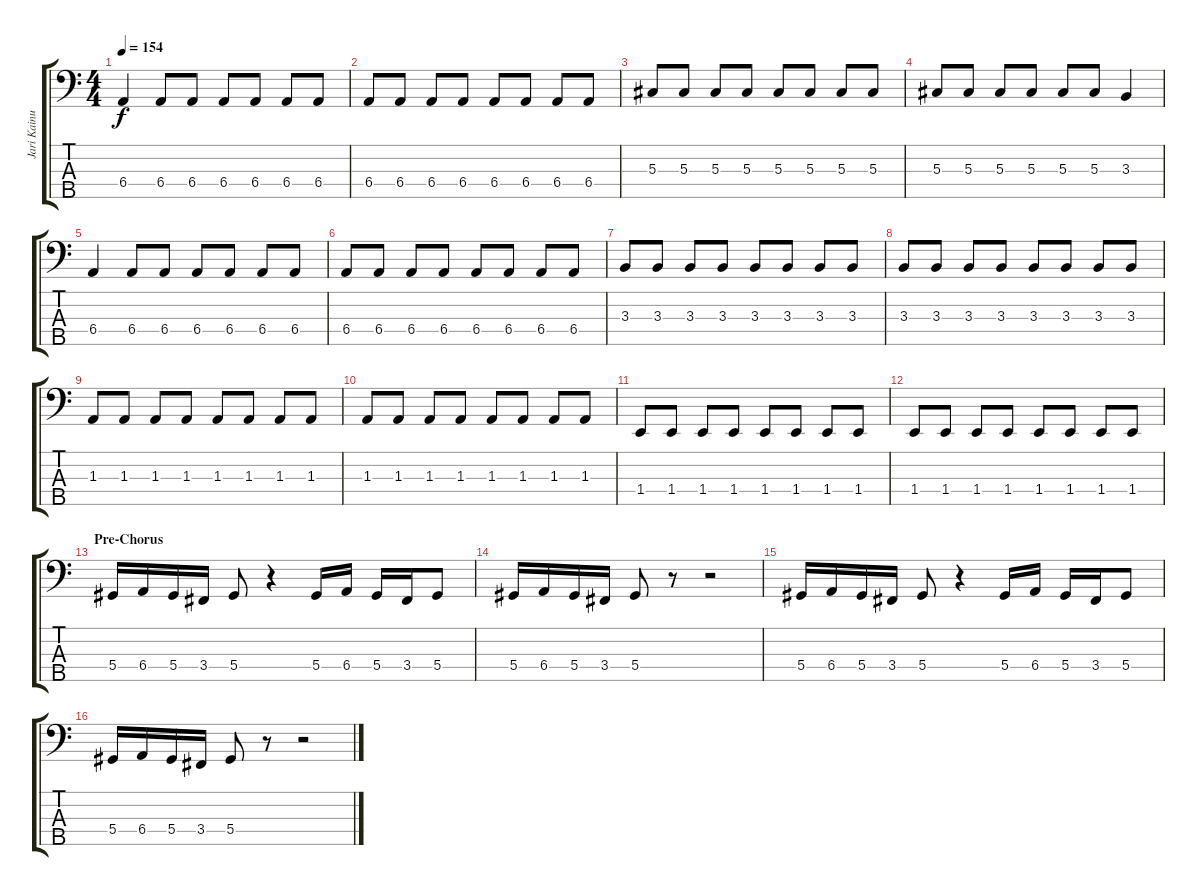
\track ("Jari Kainulainen - Bass" "Jari Kainu") {instrument electricbassfinger}
\staff {score tabs}
\tuning (Gb2 Db2 Ab1 Eb1 Bb0) {hide}
\ts (4 4)
\tempo 154
\clef f4
\ks c
6.4.4{dy f} 6.4.8 6.4.8 6.4.8 6.4.8 6.4.8 6.4.8 |
6.4.8 6.4.8 6.4.8 6.4.8 6.4.8 6.4.8 6.4.8 6.4.8 |
5.3.8 5.3.8 5.3.8 5.3.8 5.3.8 5.3.8 5.3.8 5.3.8 |
5.3.8 5.3.8 5.3.8 5.3.8 5.3.8 5.3.8 3.3.4 |
6.4.4 6.4.8 6.4.8 6.4.8 6.4.8 6.4.8 6.4.8 |
6.4.8 6.4.8 6.4.8 6.4.8 6.4.8 6.4.8 6.4.8 6.4.8 |
3.3.8 3.3.8 3.3.8 3.3.8 3.3.8 3.3.8 3.3.8 3.3.8 |
3.3.8 3.3.8 3.3.8 3.3.8 3.3.8 3.3.8 3.3.8 3.3.8 |
1.3.8 1.3.8 1.3.8 1.3.8 1.3.8 1.3.8 1.3.8 1.3.8 |
1.3.8 1.3.8 1.3.8 1.3.8 1.3.8 1.3.8 1.3.8 1.3.8 |
1.4.8 1.4.8 1.4.8 1.4.8 1.4.8 1.4.8 1.4.8 1.4.8 |
1.4.8 1.4.8 1.4.8 1.4.8 1.4.8 1.4.8 1.4.8 1.4.8 |
\section ("" "Pre-Chorus")
5.4.16 6.4.16 5.4.16 3.4.16 5.4.8 r.4 5.4.16 6.4.16 5.4.16 3.4.16 5.4.8 |
5.4.16 6.4.16 5.4.16 3.4.16 5.4.8 r.8 r.2 |
5.4.16 6.4.16 5.4.16 3.4.16 5.4.8 r.4 5.4.16 6.4.16 5.4.16 3.4.16 5.4.8 |
5.4.16 6.4.16 5.4.16 3.4.16 5.4.8 r.8 r.2
